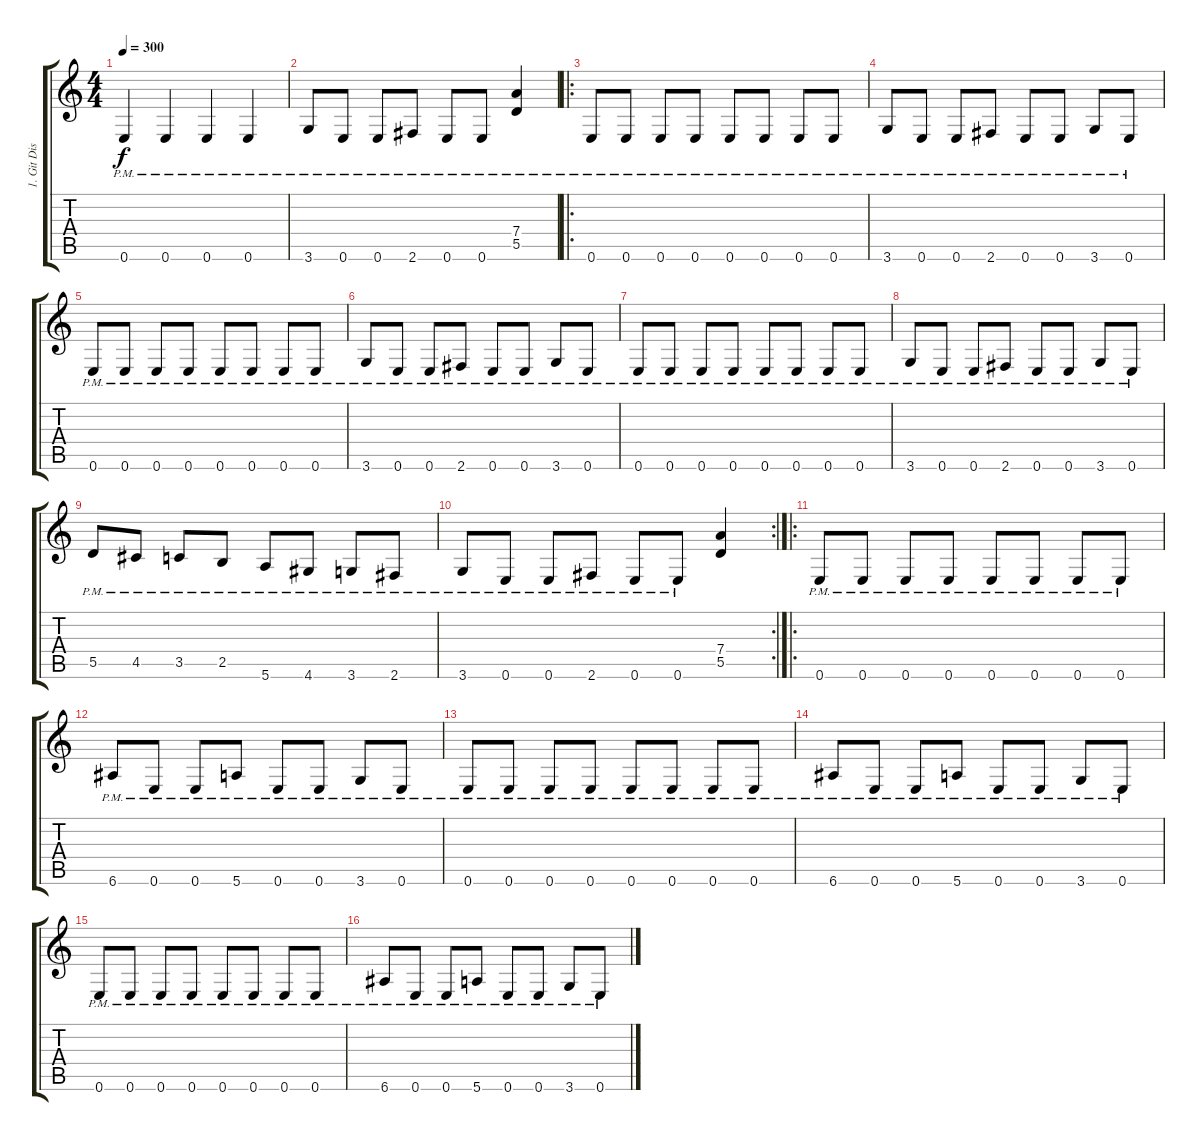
\track ("1. Git Dist" "1. Git Dis") {instrument distortionguitar}
\staff {score tabs}
\tuning (E4 B3 G3 D3 A2 E2) {hide}
\ts (4 4)
\tempo 300
\clef g2
\ks c
0.6{pm}.4{dy f} 0.6{pm}.4 0.6{pm}.4 0.6{pm}.4 |
3.6{pm}.8 0.6{pm}.8 0.6{pm}.8 2.6{pm}.8 0.6{pm}.8 0.6{pm}.8 (7.4{pm} 5.5{pm}).4 |
\ro
0.6{pm}.8 0.6{pm}.8 0.6{pm}.8 0.6{pm}.8 0.6{pm}.8 0.6{pm}.8 0.6{pm}.8 0.6{pm}.8 |
3.6{pm}.8 0.6{pm}.8 0.6{pm}.8 2.6{pm}.8 0.6{pm}.8 0.6{pm}.8 3.6{pm}.8 0.6{pm}.8 |
0.6{pm}.8 0.6{pm}.8 0.6{pm}.8 0.6{pm}.8 0.6{pm}.8 0.6{pm}.8 0.6{pm}.8 0.6{pm}.8 |
3.6{pm}.8 0.6{pm}.8 0.6{pm}.8 2.6{pm}.8 0.6{pm}.8 0.6{pm}.8 3.6{pm}.8 0.6{pm}.8 |
0.6{pm}.8 0.6{pm}.8 0.6{pm}.8 0.6{pm}.8 0.6{pm}.8 0.6{pm}.8 0.6{pm}.8 0.6{pm}.8 |
3.6{pm}.8 0.6{pm}.8 0.6{pm}.8 2.6{pm}.8 0.6{pm}.8 0.6{pm}.8 3.6{pm}.8 0.6{pm}.8 |
5.5{pm}.8 4.5{pm}.8 3.5{pm}.8 2.5{pm}.8 5.6{pm}.8 4.6{pm}.8 3.6{pm}.8 2.6{pm}.8 |
\rc 2
3.6{pm}.8 0.6{pm}.8 0.6{pm}.8 2.6{pm}.8 0.6{pm}.8 0.6{pm}.8 (7.4 5.5).4 |
\ro
0.6{pm}.8 0.6{pm}.8 0.6{pm}.8 0.6{pm}.8 0.6{pm}.8 0.6{pm}.8 0.6{pm}.8 0.6{pm}.8 |
6.6{pm}.8 0.6{pm}.8 0.6{pm}.8 5.6{pm}.8 0.6{pm}.8 0.6{pm}.8 3.6{pm}.8 0.6{pm}.8 |
0.6{pm}.8 0.6{pm}.8 0.6{pm}.8 0.6{pm}.8 0.6{pm}.8 0.6{pm}.8 0.6{pm}.8 0.6{pm}.8 |
6.6{pm}.8 0.6{pm}.8 0.6{pm}.8 5.6{pm}.8 0.6{pm}.8 0.6{pm}.8 3.6{pm}.8 0.6{pm}.8 |
0.6{pm}.8 0.6{pm}.8 0.6{pm}.8 0.6{pm}.8 0.6{pm}.8 0.6{pm}.8 0.6{pm}.8 0.6{pm}.8 |
6.6{pm}.8 0.6{pm}.8 0.6{pm}.8 5.6{pm}.8 0.6{pm}.8 0.6{pm}.8 3.6{pm}.8 0.6{pm}.8
